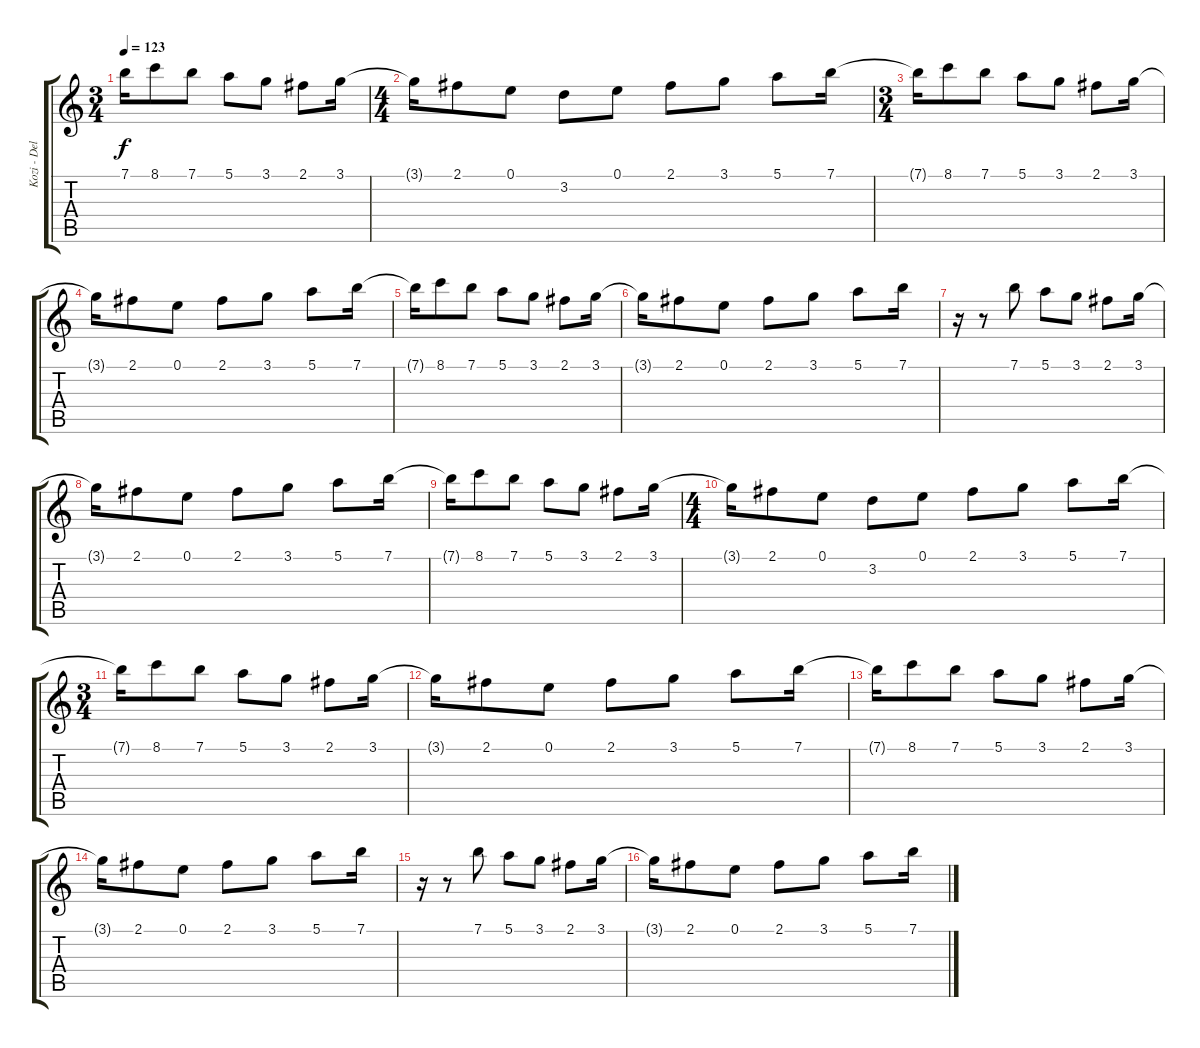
\track ("Kozi - Delay" "Kozi - Del") {instrument acousticguitarnylon}
\staff {score tabs}
\tuning (E4 B3 G3 D3 A2 E2) {hide}
\ts (3 4)
\tempo 123
\clef g2
\ks c
7.1{t}.16{dy f} 8.1.8 7.1.8 5.1.8 3.1.8 2.1.8 3.1.16 |
\ts (4 4)
3.1{t}.16 2.1.8 0.1.8 3.2.8 0.1.8 2.1.8 3.1.8 5.1.8 7.1.16 |
\ts (3 4)
7.1{t}.16 8.1.8 7.1.8 5.1.8 3.1.8 2.1.8 3.1.16 |
3.1{t}.16 2.1.8 0.1.8 2.1.8 3.1.8 5.1.8 7.1.16 |
7.1{t}.16 8.1.8 7.1.8 5.1.8 3.1.8 2.1.8 3.1.16 |
3.1{t}.16 2.1.8 0.1.8 2.1.8 3.1.8 5.1.8 7.1.16 |
r.16 r.8 7.1.8 5.1.8 3.1.8 2.1.8 3.1.16 |
3.1{t}.16 2.1.8 0.1.8 2.1.8 3.1.8 5.1.8 7.1.16 |
7.1{t}.16 8.1.8 7.1.8 5.1.8 3.1.8 2.1.8 3.1.16 |
\ts (4 4)
3.1{t}.16 2.1.8 0.1.8 3.2.8 0.1.8 2.1.8 3.1.8 5.1.8 7.1.16 |
\ts (3 4)
7.1{t}.16 8.1.8 7.1.8 5.1.8 3.1.8 2.1.8 3.1.16 |
3.1{t}.16 2.1.8 0.1.8 2.1.8 3.1.8 5.1.8 7.1.16 |
7.1{t}.16 8.1.8 7.1.8 5.1.8 3.1.8 2.1.8 3.1.16 |
3.1{t}.16 2.1.8 0.1.8 2.1.8 3.1.8 5.1.8 7.1.16 |
r.16 r.8 7.1.8 5.1.8 3.1.8 2.1.8 3.1.16 |
3.1{t}.16 2.1.8 0.1.8 2.1.8 3.1.8 5.1.8 7.1.16
